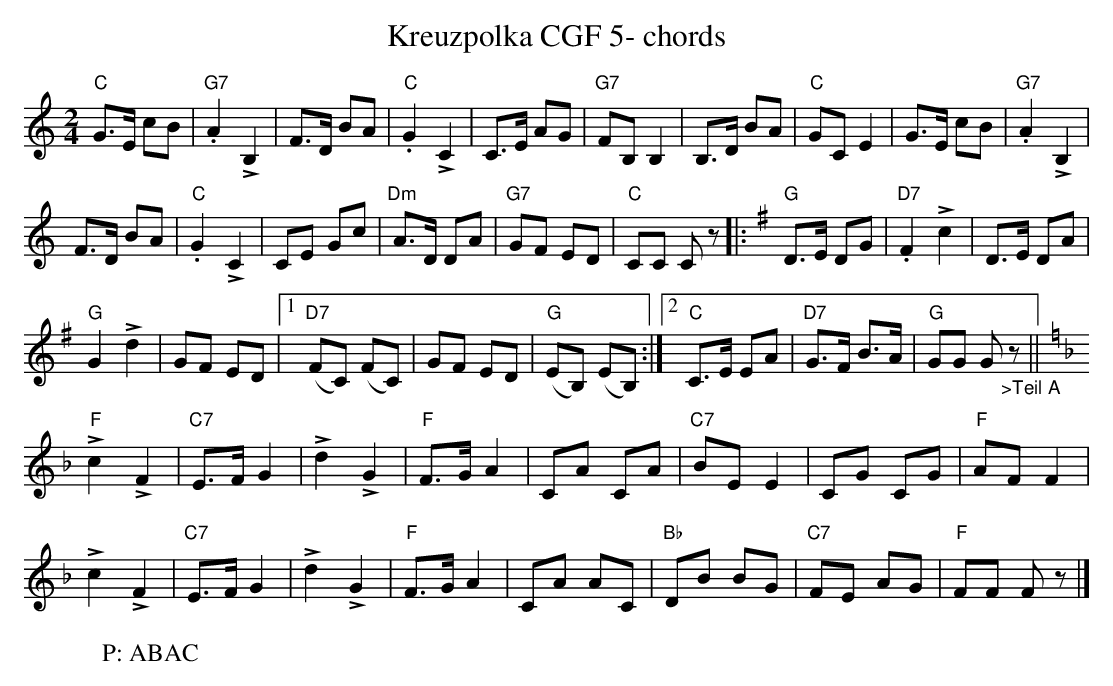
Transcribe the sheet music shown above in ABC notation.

X:1
T:Kreuzpolka CGF 5- chords
W:P: ABAC
M:2/4
L:1/8
K:C %%MIDI gchordon
"C"G>E cB | "G7".A2!>!B,2 | F>D BA | "C".G2!>!C2 | C>E AG | "G7"FB,B,2 | B,>D BA | "C"GCE2 | G>E cB | "G7".A2!>!B,2 |
F>D BA | "C".G2!>!C2 | CE Gc | "Dm"A>D DA | "G7"GF ED | "C"CC Cz |: [K:G] "G"D>E DG | "D7".F2!>!c2 | D>E DA |
"G"G2!>!d2 | GF ED |1 "D7"(FC) (FC) | GF ED | "G"(EB,) (EB,) :|2 "C"C>E EA | "D7"G>F B>A | "G"GG G"_>Teil A"z || [K:F]
"F"!>!c2!>!F2 | "C7"E>FG2 | !>!d2!>!G2 | "F"F>GA2 | CA CA | "C7"BEE2 | CG CG | "F"AFF2 |
!>!c2!>!F2 | "C7"E>FG2 | !>!d2!>!G2 | "F"F>GA2 | CA AC | "Bb"DB BG | "C7"FE AG | "F"FF Fz |]
